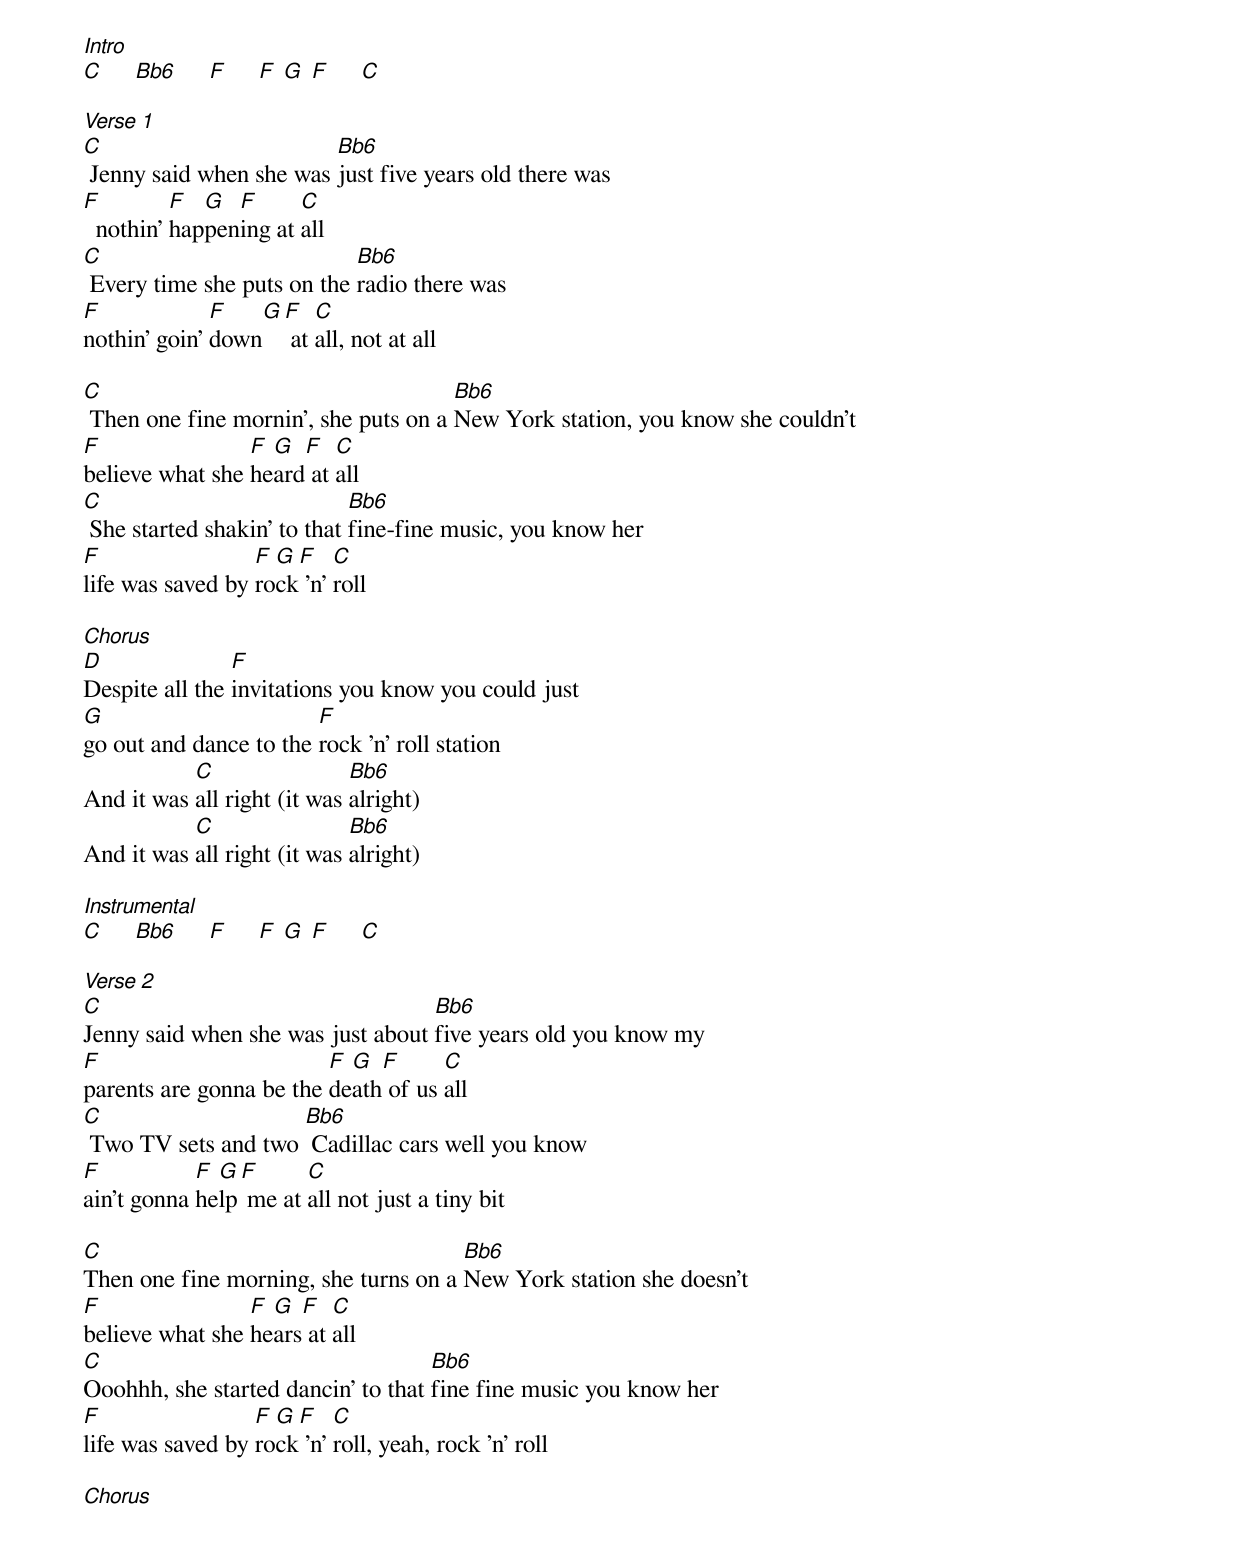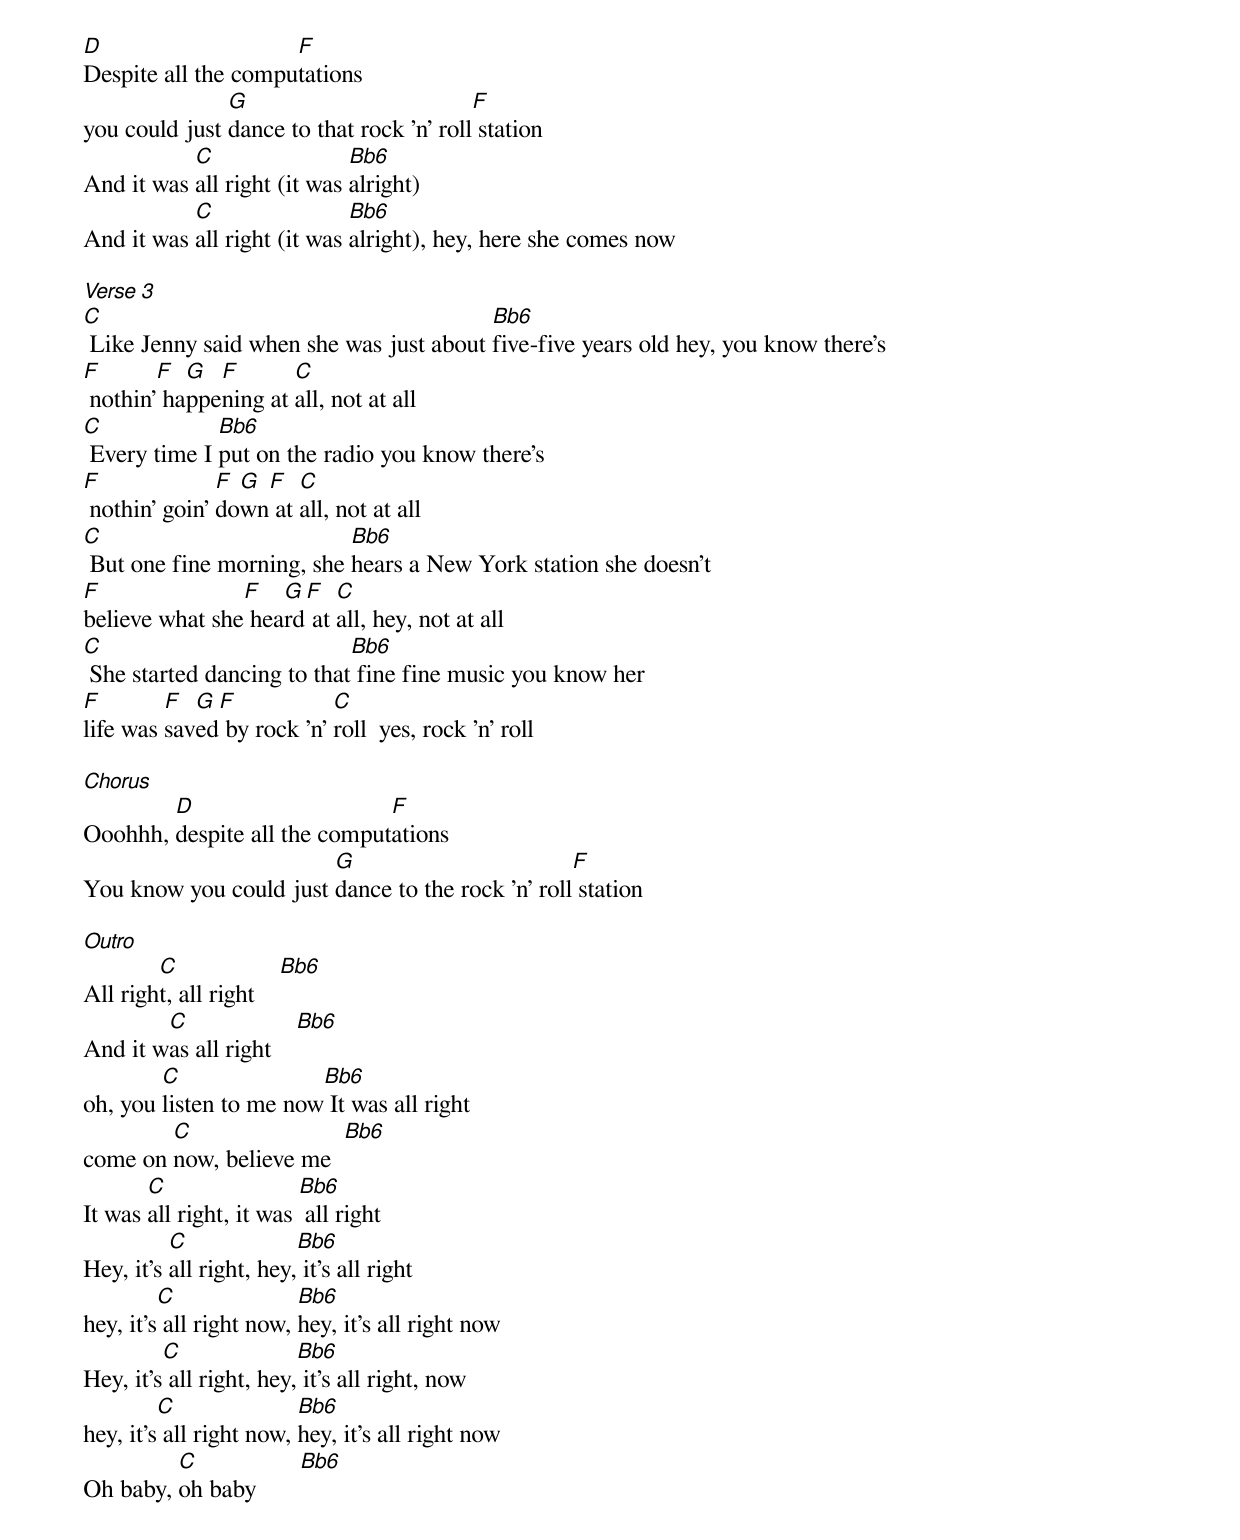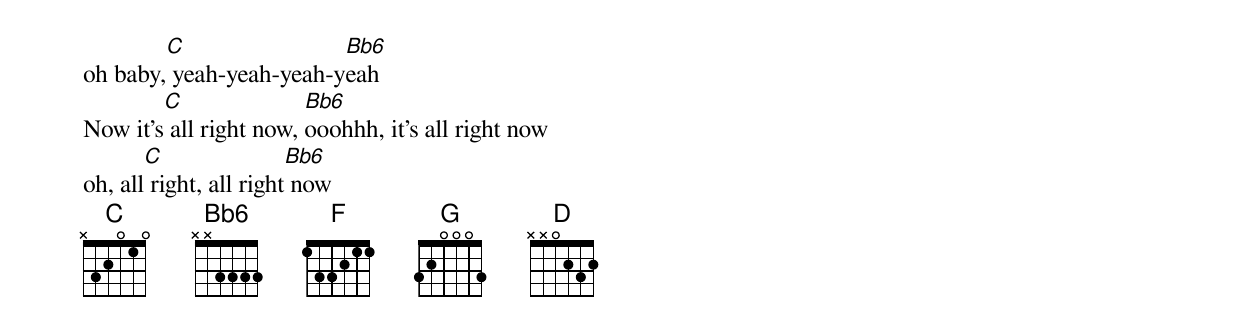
[Intro]
[C]     [Bb6]     [F]     [F] [G] [F]     [C]

[Verse 1]
[C] Jenny said when she was [Bb6]just five years old there was
[F]  nothin' [F]hap[G]pen[F]ing at [C]all
[C] Every time she puts on the [Bb6]radio there was
[F]nothin' goin' [F]down[G][F] at [C]all, not at all

[C] Then one fine mornin', she puts on a [Bb6]New York station, you know she couldn't
[F]believe what she [F]he[G]ard[F] at [C]all
[C] She started shakin' to that [Bb6]fine-fine music, you know her
[F]life was saved by [F]ro[G]ck[F] 'n' [C]roll

[Chorus]
[D]Despite all the [F]invitations you know you could just
[G]go out and dance to the [F]rock 'n' roll station
And it was [C]all right (it was [Bb6]alright)
And it was [C]all right (it was [Bb6]alright)

[Instrumental]
[C]     [Bb6]     [F]     [F] [G] [F]     [C]

[Verse 2]
[C]Jenny said when she was just about [Bb6]five years old you know my
[F]parents are gonna be the [F]de[G]ath[F] of us [C]all
[C] Two TV sets and two [Bb6] Cadillac cars well you know
[F]ain't gonna [F]he[G]lp[F] me at [C]all not just a tiny bit

[C]Then one fine morning, she turns on a [Bb6]New York station she doesn't
[F]believe what she [F]he[G]ars[F] at [C]all
[C]Ooohhh, she started dancin' to that [Bb6]fine fine music you know her
[F]life was saved by [F]ro[G]ck[F] 'n' [C]roll, yeah, rock 'n' roll

[Chorus]
[D]Despite all the compu[F]tations
you could just [G]dance to that rock 'n' roll[F] station
And it was [C]all right (it was [Bb6]alright)
And it was [C]all right (it was [Bb6]alright), hey, here she comes now

[Verse 3]
[C] Like Jenny said when she was just about [Bb6]five-five years old hey, you know there's
[F] nothin'[F] ha[G]ppe[F]ning at [C]all, not at all
[C] Every time I [Bb6]put on the radio you know there's
[F] nothin' goin' [F]do[G]wn[F] at [C]all, not at all
[C] But one fine morning, she [Bb6]hears a New York station she doesn't
[F]believe what she[F] hea[G]rd[F] at [C]all, hey, not at all
[C] She started dancing to that[Bb6] fine fine music you know her
[F]life was [F]sav[G]ed[F] by rock 'n' [C]roll  yes, rock 'n' roll

[Chorus]
Ooohhh, [D]despite all the comput[F]ations
You know you could just [G]dance to the rock 'n' roll[F] station

[Outro]
All righ[C]t, all right    [Bb6]
And it w[C]as all right    [Bb6]
oh, you [C]listen to me now[Bb6] It was all right
come on [C]now, believe me  [Bb6]
It was [C]all right, it was [Bb6] all right
Hey, it's [C]all right, hey,[Bb6] it's all right
hey, it's[C] all right now, [Bb6]hey, it's all right now
Hey, it's[C] all right, hey,[Bb6] it's all right, now
hey, it's[C] all right now, [Bb6]hey, it's all right now
Oh baby, [C]oh baby       [Bb6]
oh baby,[C] yeah-yeah-yeah-y[Bb6]eah
Now it's[C] all right now, [Bb6]ooohhh, it's all right now
oh, all[C] right, all right[Bb6] now
